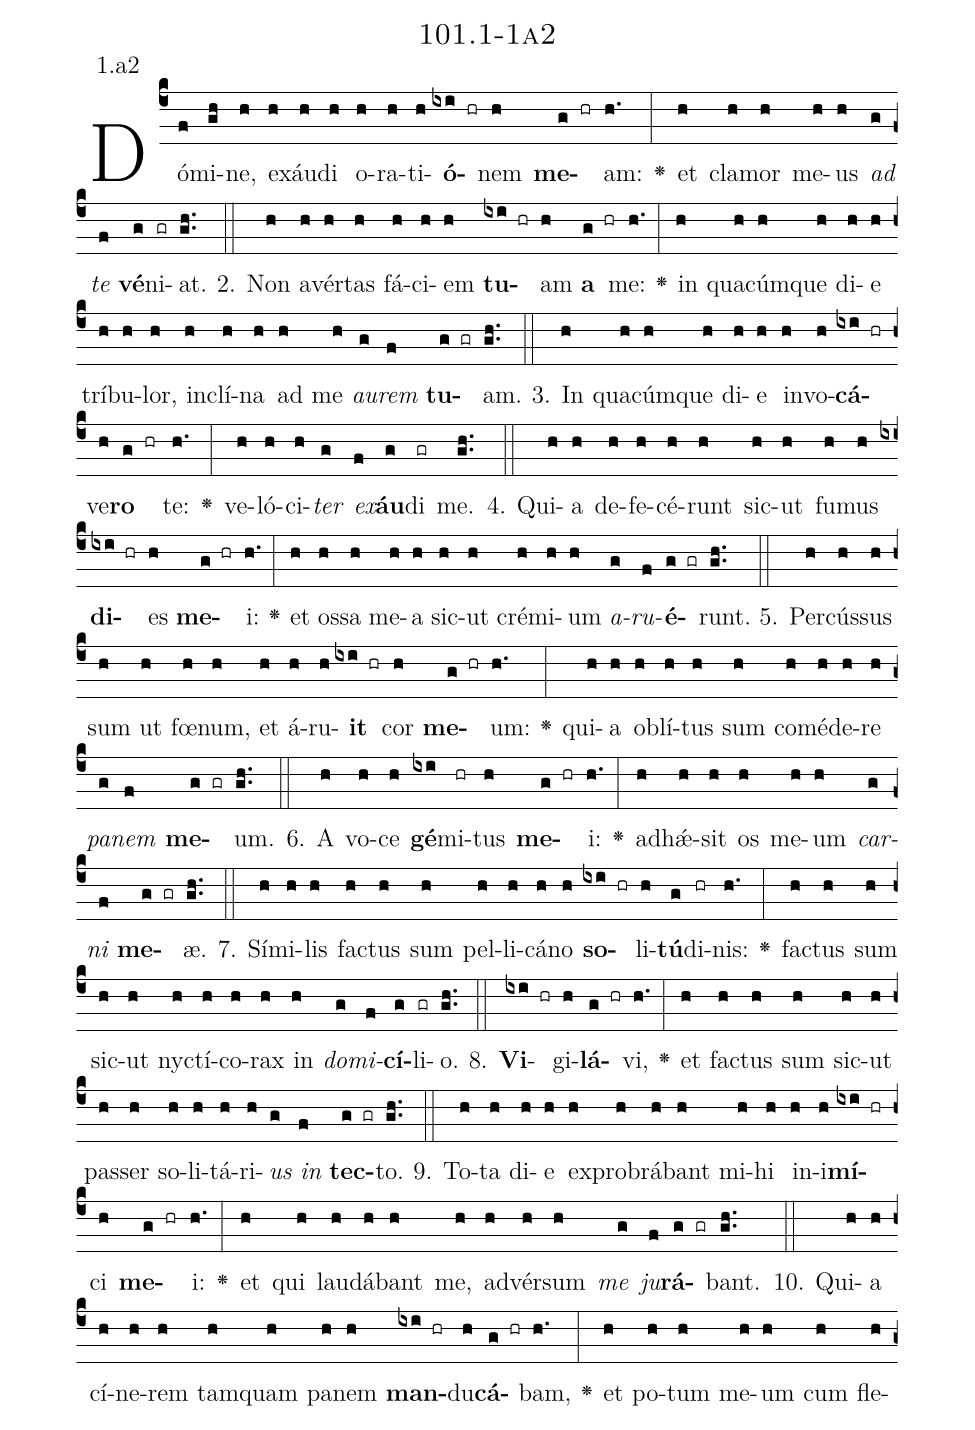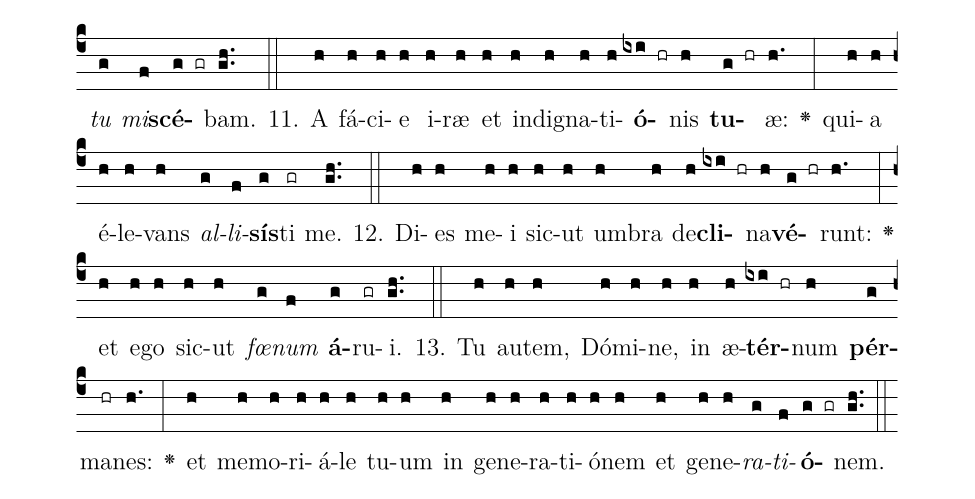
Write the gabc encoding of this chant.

name: 101.1-1a2;
annotation: 1.a2;
%%
(c4)Dó(f)mi(gh)ne,(h) ex(h)áu(h)di(h) o(h)ra(h)ti(h)<b>ó</b>(ixi hr)nem(h) <b>me</b>(g hr)am:(h.) <v>\greheightstar</v>(:) et(h) cla(h)mor(h) me(h)us(h) <i>ad</i>(g) <i>te</i>(f) <b>vé</b>(g)ni(gr)at.(gh..) (::)
2. Non(h) a(h)vér(h)tas(h) fá(h)ci(h)em(h) <b>tu</b>(ixi hr)am(h) <b>a</b>(g hr) me:(h.) <v>\greheightstar</v>(:) in(h) qua(h)cúm(h)que(h) di(h)e(h) trí(h)bu(h)lor,(h) in(h)clí(h)na(h) ad(h) me(h) <i>au</i>(g)<i>rem</i>(f) <b>tu</b>(g gr)am.(gh..) (::)
3. In(h) qua(h)cúm(h)que(h) di(h)e(h) in(h)vo(h)<b>cá</b>(ixi hr)ve(h)<b>ro</b>(g hr) te:(h.) <v>\greheightstar</v>(:) ve(h)ló(h)ci(h)<i>ter</i>(g) <i>ex</i>(f)<b>áu</b>(g)di(gr) me.(gh..) (::)
4. Qui(h)a(h) de(h)fe(h)cé(h)runt(h) sic(h)ut(h) fu(h)mus(h) <b>di</b>(ixi hr)es(h) <b>me</b>(g hr)i:(h.) <v>\greheightstar</v>(:) et(h) os(h)sa(h) me(h)a(h) sic(h)ut(h) cré(h)mi(h)um(h) <i>a</i>(g)<i>ru</i>(f)<b>é</b>(g gr)runt.(gh..) (::)
5. Per(h)cús(h)sus(h) sum(h) ut(h) fœ(h)num,(h) et(h) á(h)ru(h)<b>it</b>(ixi hr) cor(h) <b>me</b>(g hr)um:(h.) <v>\greheightstar</v>(:) qui(h)a(h) ob(h)lí(h)tus(h) sum(h) com(h)é(h)de(h)re(h) <i>pa</i>(g)<i>nem</i>(f) <b>me</b>(g gr)um.(gh..) (::)
6. A(h) vo(h)ce(h) <b>gé</b>(ixi)mi(hr)tus(h) <b>me</b>(g hr)i:(h.) <v>\greheightstar</v>(:) ad(h)hǽ(h)sit(h) os(h) me(h)um(h) <i>car</i>(g)<i>ni</i>(f) <b>me</b>(g gr)æ.(gh..) (::)
7. Sí(h)mi(h)lis(h) fac(h)tus(h) sum(h) pel(h)li(h)cá(h)no(h) <b>so</b>(ixi hr)li(h)<b>tú</b>(g)di(hr)nis:(h.) <v>\greheightstar</v>(:) fac(h)tus(h) sum(h) sic(h)ut(h) nyc(h)tí(h)co(h)rax(h) in(h) <i>do</i>(g)<i>mi</i>(f)<b>cí</b>(g)li(gr)o.(gh..) (::)
8. <b>Vi</b>(ixi hr)gi(h)<b>lá</b>(g hr)vi,(h.) <v>\greheightstar</v>(:) et(h) fac(h)tus(h) sum(h) sic(h)ut(h) pas(h)ser(h) so(h)li(h)tá(h)ri(h)<i>us</i>(g) <i>in</i>(f) <b>tec</b>(g gr)to.(gh..) (::)
9. To(h)ta(h) di(h)e(h) ex(h)pro(h)brá(h)bant(h) mi(h)hi(h) in(h)i(h)<b>mí</b>(ixi hr)ci(h) <b>me</b>(g hr)i:(h.) <v>\greheightstar</v>(:) et(h) qui(h) lau(h)dá(h)bant(h) me,(h) ad(h)vér(h)sum(h) <i>me</i>(g) <i>ju</i>(f)<b>rá</b>(g gr)bant.(gh..) (::)
10. Qui(h)a(h) cí(h)ne(h)rem(h) tam(h)quam(h) pa(h)nem(h) <b>man</b>(ixi hr)du(h)<b>cá</b>(g hr)bam,(h.) <v>\greheightstar</v>(:) et(h) po(h)tum(h) me(h)um(h) cum(h) fle(h)<i>tu</i>(g) <i>mi</i>(f)<b>scé</b>(g gr)bam.(gh..) (::)
11. A(h) fá(h)ci(h)e(h) i(h)ræ(h) et(h) in(h)di(h)gna(h)ti(h)<b>ó</b>(ixi hr)nis(h) <b>tu</b>(g hr)æ:(h.) <v>\greheightstar</v>(:) qui(h)a(h) é(h)le(h)vans(h) <i>al</i>(g)<i>li</i>(f)<b>sís</b>(g)ti(gr) me.(gh..) (::)
12. Di(h)es(h) me(h)i(h) sic(h)ut(h) um(h)bra(h) de(h)<b>cli</b>(ixi hr)na(h)<b>vé</b>(g hr)runt:(h.) <v>\greheightstar</v>(:) et(h) e(h)go(h) sic(h)ut(h) <i>fœ</i>(g)<i>num</i>(f) <b>á</b>(g)ru(gr)i.(gh..) (::)
13. Tu(h) au(h)tem,(h) Dó(h)mi(h)ne,(h) in(h) æ(h)<b>tér</b>(ixi hr)num(h) <b>pér</b>(g)ma(hr)nes:(h.) <v>\greheightstar</v>(:) et(h) me(h)mo(h)ri(h)á(h)le(h) tu(h)um(h) in(h) ge(h)ne(h)ra(h)ti(h)ó(h)nem(h) et(h) ge(h)ne(h)<i>ra</i>(g)<i>ti</i>(f)<b>ó</b>(g gr)nem.(gh..) (::)
